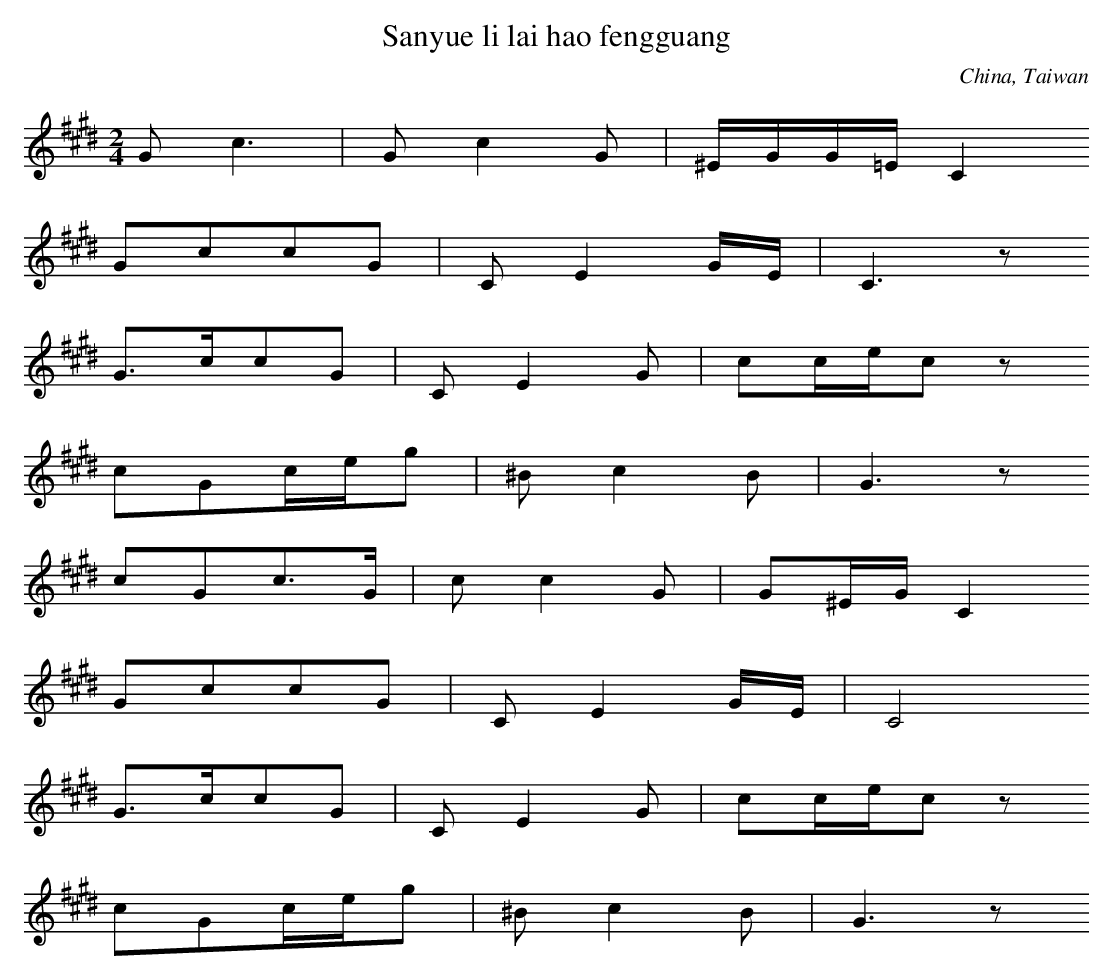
X:1
T: Sanyue li lai hao fengguang
O: China, Taiwan
M: 2/4
L: 1/16
K: E
G2c6 | G2c4G2 | ^EGG=EC4
G2c2c2G2 | C2E4GE | C6z2
G3cc2G2 | C2E4G2 | c2cec2z2
c2G2ceg2 | ^B2c4B2 | G6z2
c2G2c3G | c2c4G2 | G2^EGC4
G2c2c2G2 | C2E4GE | C8
G3cc2G2 | C2E4G2 | c2cec2z2
c2G2ceg2 | ^B2c4B2 | G6z2
